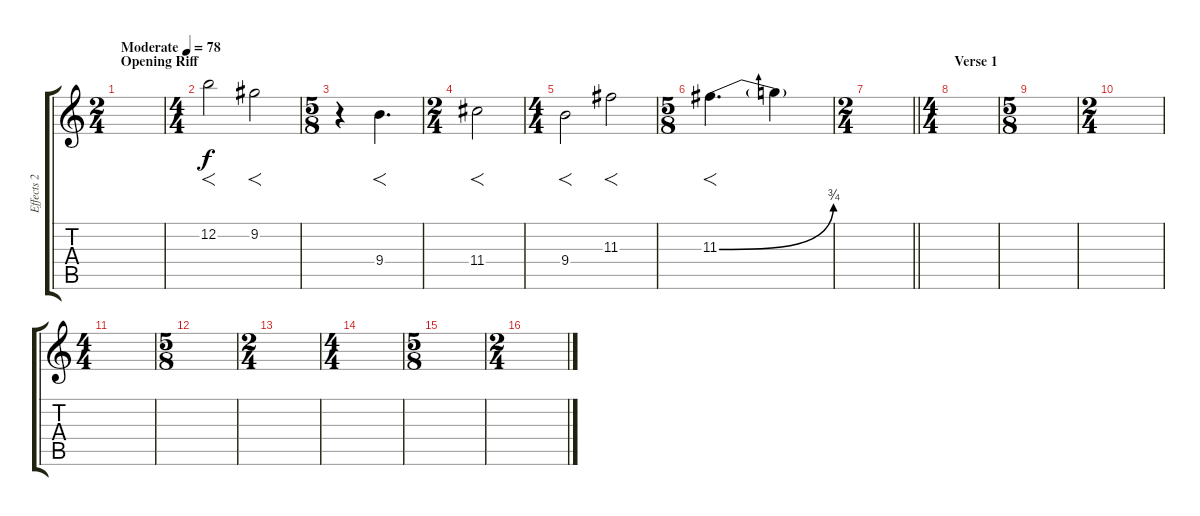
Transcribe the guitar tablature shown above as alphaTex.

\track ("Effects 2" "Effects 2") {instrument overdrivenguitar}
\staff {score tabs}
\tuning (E4 B3 G3 D3 A2 E2) {hide}
\ts (2 4)
\section ("" "Opening Riff")
\tempo (78 "Moderate")
\clef g2
\ks c
|
\ts (4 4)
12.2.2{f} 9.2.2{f} |
\ts (5 8)
r.4 9.4.4{f d} |
\ts (2 4)
11.4.2{f} |
\ts (4 4)
9.4.2{f} 11.3.2{f} |
\ts (5 8)
11.3{be (bend 0 0 60 3)}.4{f d} 11.3{t}.4 |
\ts (2 4)
\barLineRight lightlight
|
\ts (4 4)
\section ("" "Verse 1")
|
\ts (5 8)
|
\ts (2 4)
|
\ts (4 4)
|
\ts (5 8)
|
\ts (2 4)
|
\ts (4 4)
|
\ts (5 8)
|
\ts (2 4)
